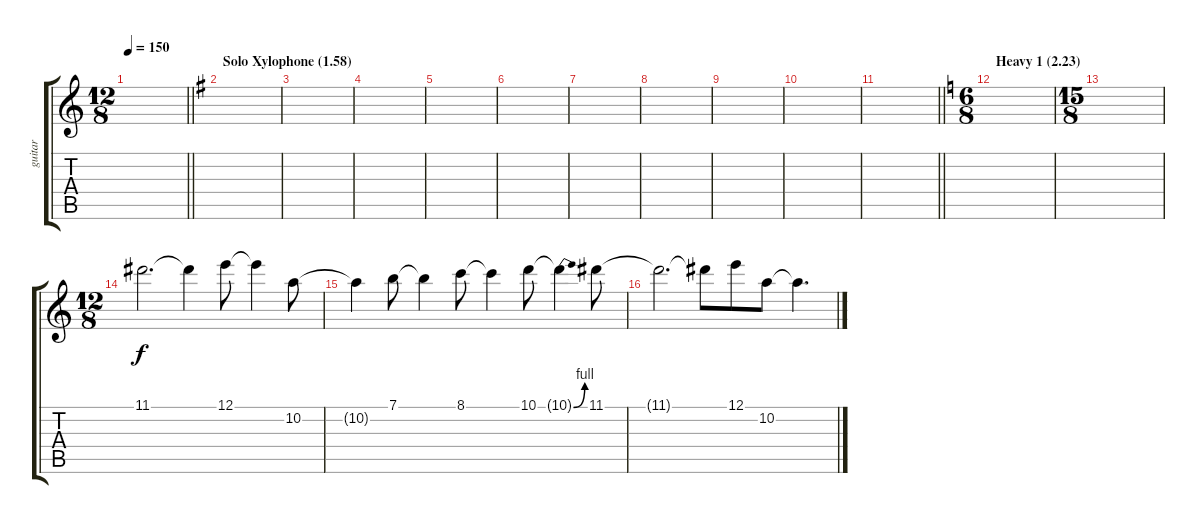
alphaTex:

\track ("guitar" "guitar") {instrument distortionguitar}
\staff {score tabs}
\tuning (E4 B3 G3 D3 A2 E2) {hide}
\ts (12 8)
\tempo 150
\clef g2
\barLineRight lightlight
\ks c
|
\section ("" "Solo Xylophone (1.58)")
\ks g
|
|
|
|
|
|
|
|
|
\barLineRight lightlight
|
\ts (6 8)
\section ("" "Heavy 1 (2.23)")
\ks c
|
\ts (15 8)
|
\ts (12 8)
11.1.2{d} 11.1{t}.4 12.1.8 12.1{t}.4 10.2.8 |
10.2{t}.4 7.1.8 7.1{t}.4 8.1.8 8.1{t}.4 10.1.8 10.1{be (bend 0 0 60 4) t}.4 11.1.8 |
11.1{t}.2{d} 11.1{t}.8 12.1.8 10.2.8 10.2{t}.4{d}
